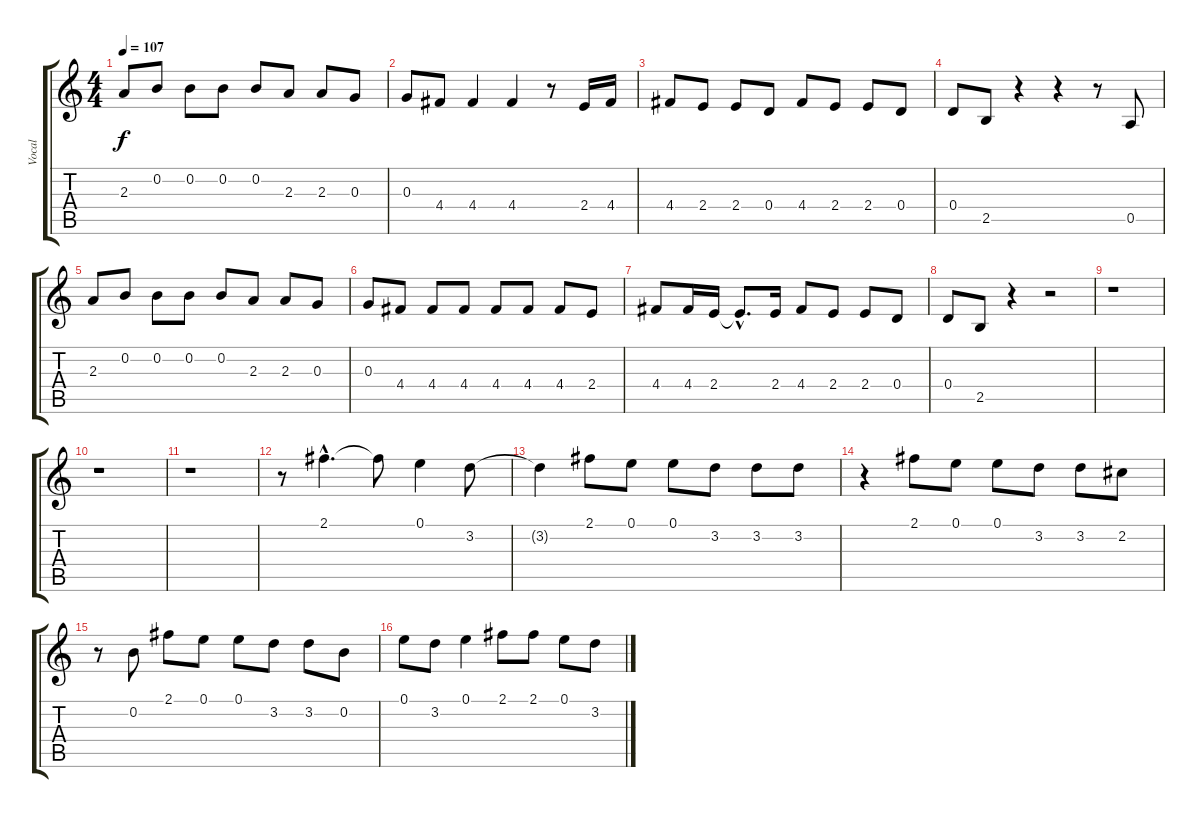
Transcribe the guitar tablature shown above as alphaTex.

\track ("Vocal" "Vocal") {instrument acousticguitarnylon}
\staff {score tabs}
\tuning (E4 B3 G3 D3 A2 E2) {hide}
\ts (4 4)
\tempo 107
\clef g2
\ks c
2.3.8{dy f} 0.2.8 0.2.8 0.2.8 0.2.8 2.3.8 2.3.8 0.3.8 |
0.3.8 4.4.8 4.4.4 4.4.4 r.8 2.4.16 4.4.16 |
4.4.8 2.4.8 2.4.8 0.4.8 4.4.8 2.4.8 2.4.8 0.4.8 |
0.4.8 2.5.8 r.4 r.4 r.8 0.5.8 |
2.3.8 0.2.8 0.2.8 0.2.8 0.2.8 2.3.8 2.3.8 0.3.8 |
0.3.8 4.4.8 4.4.8 4.4.8 4.4.8 4.4.8 4.4.8 2.4.8 |
4.4.8 4.4.16 2.4.16 2.4{hac t}.8{d} 2.4.16 4.4.8 2.4.8 2.4.8 0.4.8 |
0.4.8 2.5.8 r.4 r.2 |
r.1 |
r.1 |
r.1 |
r.8 2.1{hac}.4{d} 2.1{t}.8 0.1.4 3.2.8 |
3.2{t}.4 2.1.8 0.1.8 0.1.8 3.2.8 3.2.8 3.2.8 |
r.4 2.1.8 0.1.8 0.1.8 3.2.8 3.2.8 2.2.8 |
r.8 0.2.8 2.1.8 0.1.8 0.1.8 3.2.8 3.2.8 0.2.8 |
0.1.8 3.2.8 0.1.4 2.1.8 2.1.8 0.1.8 3.2.8
